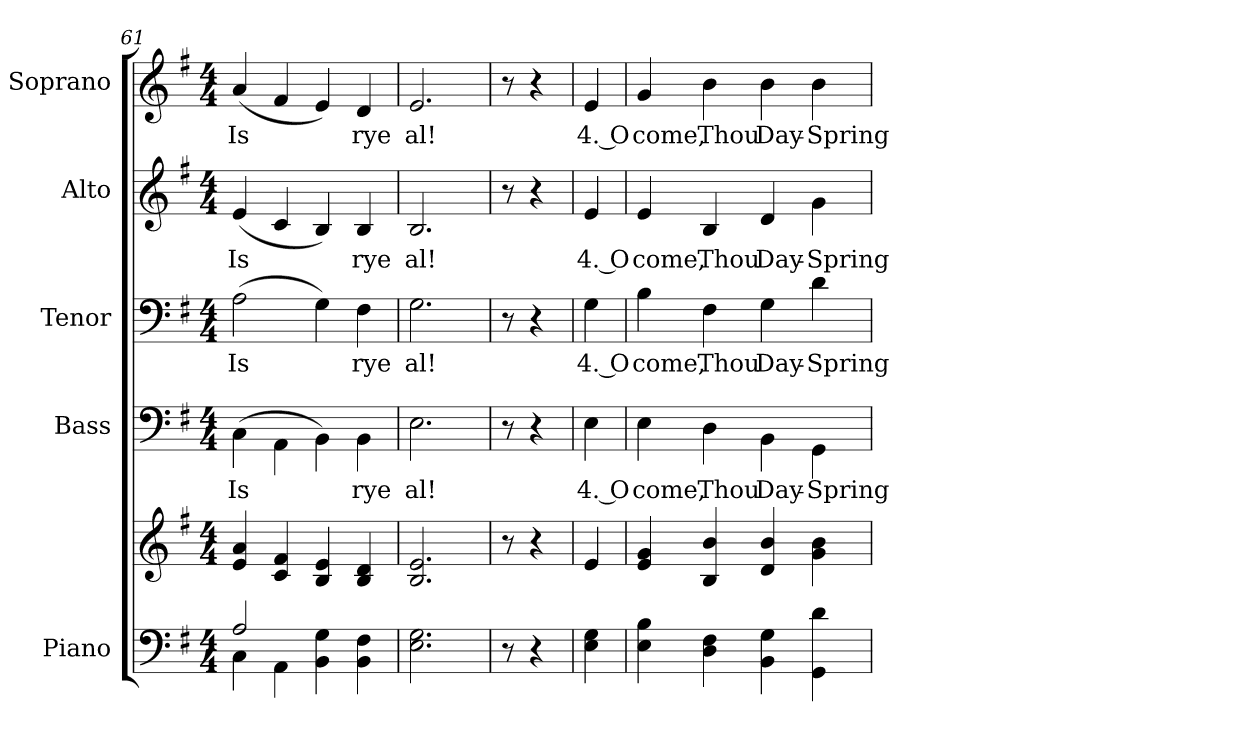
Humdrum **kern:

**kern	**kern	**kern	**text	**kern	**text	**kern	**text	**kern	**text
*part5	*part5	*part4	*part4	*part3	*part3	*part2	*part2	*part1	*part1
*staff6	*staff5	*staff4	*staff4	*staff3	*staff3	*staff2	*staff2	*staff1	*staff1
*I"Piano	*	*I"Bass	*	*I"Tenor	*	*I"Alto	*	*I"Soprano	*
*I'Pno.	*	*I'B.	*	*I'T.	*	*I'A.	*	*I'S.	*
*clefF4	*clefG2	*clefF4	*	*clefF4	*	*clefG2	*	*clefG2	*
*k[f#]	*k[f#]	*k[f#]	*	*k[f#]	*	*k[f#]	*	*k[f#]	*
*G:	*G:	*G:	*	*G:	*	*G:	*	*G:	*
*M4/4	*M4/4	*M4/4	*	*M4/4	*	*M4/4	*	*M4/4	*
=61	=61	=61	=61	=61	=61	=61	=61	=61	=61
*^	*	*	*	*	*	*	*	*	*
!	!	!	!	!LO:LY:b:color=#000000	!	!	!	!	!	!
!	!	!	!	!	!	!LO:LY:b:color=#000000	!	!	!	!
!	!	!	!	!	!	!	!	!LO:LY:b:color=#000000	!	!
!	!	!	!	!	!	!	!	!	!	!LO:LY:b:color=#000000
2Ai/	4Ci\	((4ei/ 4ai	(4Ci\	Is	(2Ai\	Is	(4ei/	Is	(4ai/	Is
.	4AAi\	4ci/ 4f#i	4AAi\	.	.	.	4ci/	.	4f#i/	.
4BBi\ 4Gi	2ryy	4Bi/ 4ei	4BBi\)	.	4Gi\)	.	4Bi/)	.	4ei/)	.
!	!	!	!	!LO:LY:b:color=#000000	!	!	!	!	!	!
!	!	!	!	!	!	!LO:LY:b:color=#000000	!	!	!	!
!	!	!	!	!	!	!	!	!LO:LY:b:color=#000000	!	!
!	!	!	!	!	!	!	!	!	!	!LO:LY:b:color=#000000
4BBi\ 4F#i	.	4Bi/ 4di	4BBi\	rye	4F#i\	rye	4Bi/	rye	4di/	rye
*v	*v	*	*	*	*	*	*	*	*	*
=62	=62	=62	=62	=62	=62	=62	=62	=62	=62
!	!	!	!LO:LY:b:color=#000000	!	!	!	!	!	!
!	!	!	!	!	!LO:LY:b:color=#000000	!	!	!	!
!	!	!	!	!	!	!	!LO:LY:b:color=#000000	!	!
!	!	!	!	!	!	!	!	!	!LO:LY:b:color=#000000
2.Ei\ 2.Gi	2.Bi/ 2.ei	2.Ei\	al!	2.Gi\	al!	2.Bi/	al!	2.ei/	al!
!!LO:PB:g=z
=63	=63	=63	=63	=63	=63	=63	=63	=63	=63
8r	8r	8r	.	8r	.	8r	.	8r	.
4r	4r	4r	.	4r	.	4r	.	4r	.
=64	=64	=64	=64	=64	=64	=64	=64	=64	=64
!	!	!	!LO:LY:b:color=#000000	!	!	!	!	!	!
!	!	!	!	!	!LO:LY:b:color=#000000	!	!	!	!
!	!	!	!	!	!	!	!LO:LY:b:color=#000000	!	!
!	!	!	!	!	!	!	!	!	!LO:LY:b:color=#000000
4Ei\ 4Gi	4ei/	4Ei\	4. O	4Gi\	4. O	4ei/	4. O	4ei/	4. O
=65	=65	=65	=65	=65	=65	=65	=65	=65	=65
!	!	!	!LO:LY:b:color=#000000	!	!	!	!	!	!
!	!	!	!	!	!LO:LY:b:color=#000000	!	!	!	!
!	!	!	!	!	!	!	!LO:LY:b:color=#000000	!	!
!	!	!	!	!	!	!	!	!	!LO:LY:b:color=#000000
4Ei\ 4Bi	4ei/ 4gi	4Ei\	come,	4Bi\	come,	4ei/	come,	4gi/	come,
!	!	!	!LO:LY:b:color=#000000	!	!	!	!	!	!
!	!	!	!	!	!LO:LY:b:color=#000000	!	!	!	!
!	!	!	!	!	!	!	!LO:LY:b:color=#000000	!	!
!	!	!	!	!	!	!	!	!	!LO:LY:b:color=#000000
4Di\ 4F#i	4Bi/ 4bi	4Di\	Thou	4F#i\	Thou	4Bi/	Thou	4bi\	Thou
!	!	!	!LO:LY:b:color=#000000	!	!	!	!	!	!
!	!	!	!	!	!LO:LY:b:color=#000000	!	!	!	!
!	!	!	!	!	!	!	!LO:LY:b:color=#000000	!	!
!	!	!	!	!	!	!	!	!	!LO:LY:b:color=#000000
4BBi\ 4Gi	4di/ 4bi	4BBi\	Day-	4Gi\	Day-	4di/	Day-	4bi\	Day-
!	!	!	!LO:LY:b:color=#000000	!	!	!	!	!	!
!	!	!	!	!	!LO:LY:b:color=#000000	!	!	!	!
!	!	!	!	!	!	!	!LO:LY:b:color=#000000	!	!
!	!	!	!	!	!	!	!	!	!LO:LY:b:color=#000000
4GGi\ 4di	4gi\ 4bi	4GGi\	-Spring	4di\	-Spring	4gi\	-Spring	4bi\	-Spring
=	=	=	=	=	=	=	=	=	=
*-	*-	*-	*-	*-	*-	*-	*-	*-	*-
